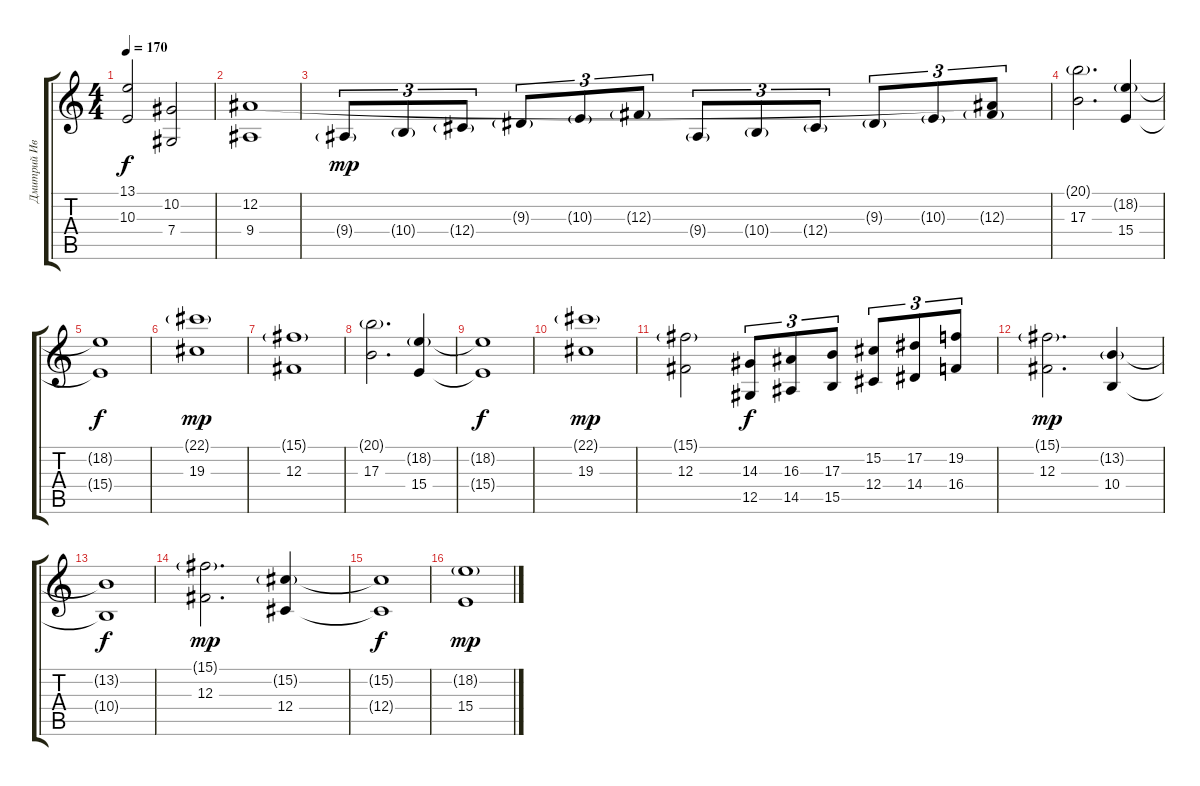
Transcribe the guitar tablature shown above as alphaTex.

\track ("Дмитрий Иванов" "Дмитрий Ив") {instrument frenchhorn}
\staff {score tabs}
\tuning (Eb4 Bb3 Gb3 Db3 Ab2 Eb2) {hide}
\ts (4 4)
\tempo 170
\clef g2
\ks c
(13.1{t} 10.3{t}).2{dy f} (10.2 7.4).2 |
(12.2 9.4).1 |
9.4{g}.8{tu (3 2) dy mp} 10.4{g}.8{tu (3 2)} 12.4{g}.8{tu (3 2)} 9.3{g}.8{tu (3 2)} 10.3{g}.8{tu (3 2)} 12.3{g}.8{tu (3 2)} 9.4{g}.8{tu (3 2)} 10.4{g}.8{tu (3 2)} 12.4{g}.8{tu (3 2)} 9.3{g}.8{tu (3 2)} 10.3{g}.8{tu (3 2)} (12.2{t} 12.3{g}).8{tu (3 2)} |
(20.1{g} 17.3).2{d} (18.2{g} 15.4).4 |
(18.2{t} 15.4{t}).1{dy f} |
(22.1{g} 19.3).1{dy mp} |
(15.1{g} 12.3).1 |
(20.1{g} 17.3).2{d} (18.2{g} 15.4).4 |
(18.2{t} 15.4{t}).1{dy f} |
(22.1{g} 19.3).1{dy mp} |
(15.1{g} 12.3).2 (14.3 12.5).8{tu (3 2) dy f} (16.3 14.5).8{tu (3 2)} (17.3 15.5).8{tu (3 2)} (15.2 12.4).8{tu (3 2)} (17.2 14.4).8{tu (3 2)} (19.2 16.4).8{tu (3 2)} |
(15.1{g} 12.3).2{d dy mp} (13.2{g} 10.4).4 |
(13.2{t} 10.4{t}).1{dy f} |
(15.1{g} 12.3).2{d dy mp} (15.2{g} 12.4).4 |
(15.2{t} 12.4{t}).1{dy f} |
(18.2{g} 15.4).1{dy mp}
